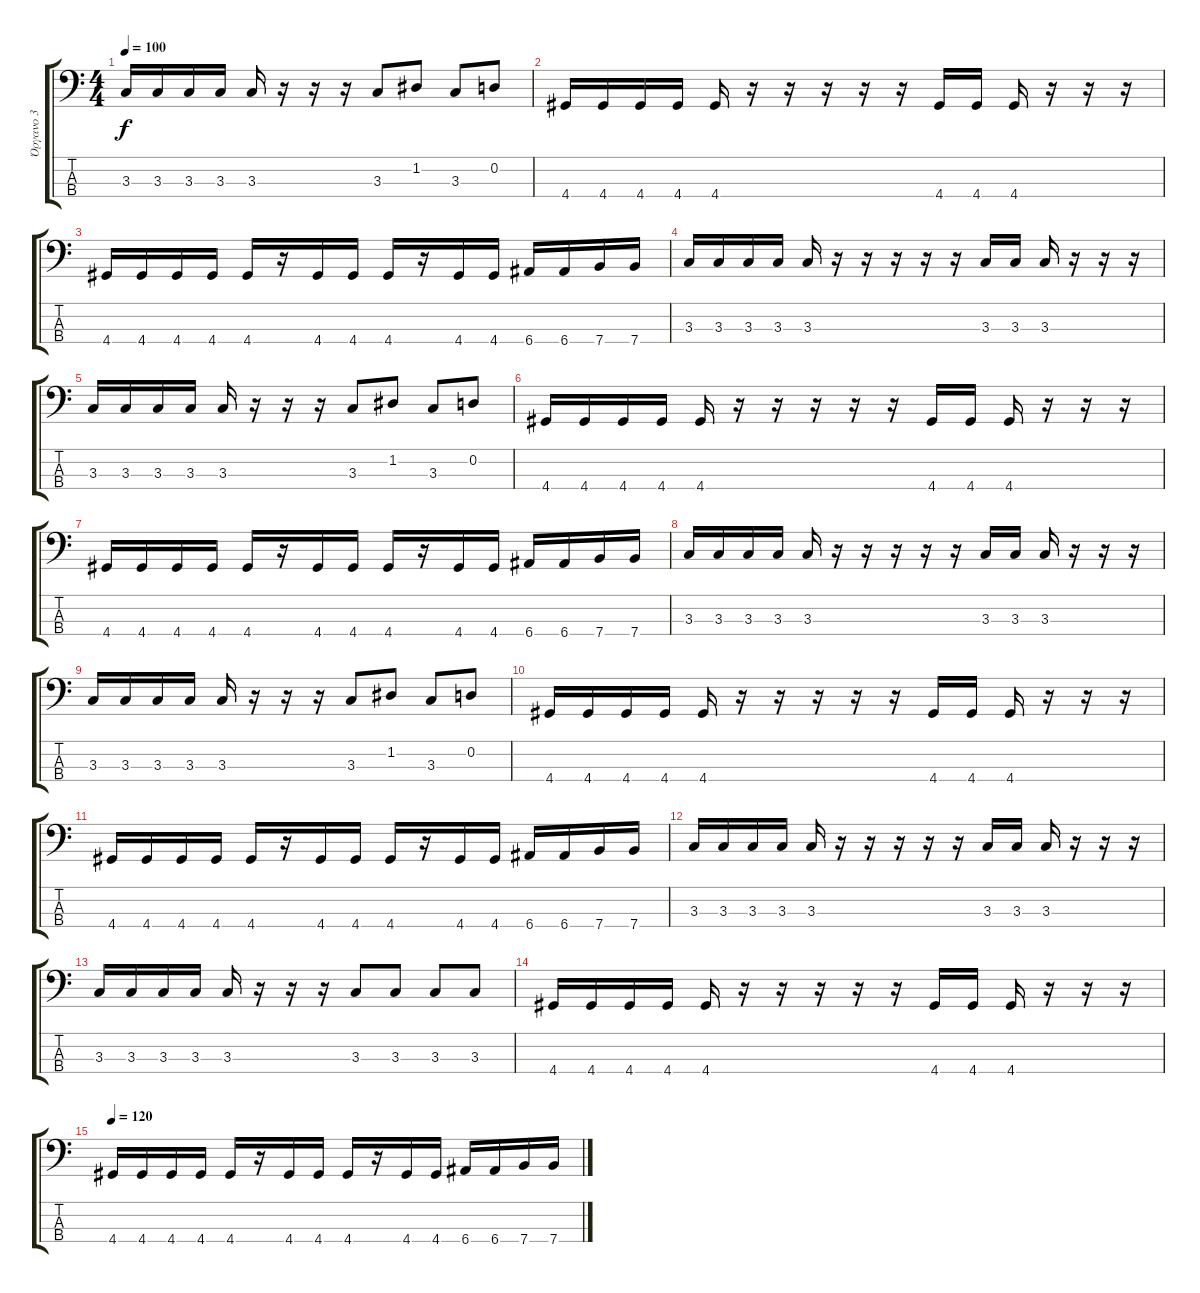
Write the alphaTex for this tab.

\track ("Όργανο 3" "Όργανο 3") {instrument electricbassfinger}
\staff {score tabs}
\tuning (G2 D2 A1 E1) {hide}
\ts (4 4)
\tempo 100
\clef f4
\ks c
3.3.16{dy f} 3.3.16 3.3.16 3.3.16 3.3.16 r.16 r.16 r.16 3.3.8 1.2.8 3.3.8 0.2.8 |
4.4.16 4.4.16 4.4.16 4.4.16 4.4.16 r.16 r.16 r.16 r.16 r.16 4.4.16 4.4.16 4.4.16 r.16 r.16 r.16 |
4.4.16 4.4.16 4.4.16 4.4.16 4.4.16 r.16 4.4.16 4.4.16 4.4.16 r.16 4.4.16 4.4.16 6.4.16 6.4.16 7.4.16 7.4.16 |
3.3.16 3.3.16 3.3.16 3.3.16 3.3.16 r.16 r.16 r.16 r.16 r.16 3.3.16 3.3.16 3.3.16 r.16 r.16 r.16 |
3.3.16 3.3.16 3.3.16 3.3.16 3.3.16 r.16 r.16 r.16 3.3.8 1.2.8 3.3.8 0.2.8 |
4.4.16 4.4.16 4.4.16 4.4.16 4.4.16 r.16 r.16 r.16 r.16 r.16 4.4.16 4.4.16 4.4.16 r.16 r.16 r.16 |
4.4.16 4.4.16 4.4.16 4.4.16 4.4.16 r.16 4.4.16 4.4.16 4.4.16 r.16 4.4.16 4.4.16 6.4.16 6.4.16 7.4.16 7.4.16 |
3.3.16 3.3.16 3.3.16 3.3.16 3.3.16 r.16 r.16 r.16 r.16 r.16 3.3.16 3.3.16 3.3.16 r.16 r.16 r.16 |
3.3.16 3.3.16 3.3.16 3.3.16 3.3.16 r.16 r.16 r.16 3.3.8 1.2.8 3.3.8 0.2.8 |
4.4.16 4.4.16 4.4.16 4.4.16 4.4.16 r.16 r.16 r.16 r.16 r.16 4.4.16 4.4.16 4.4.16 r.16 r.16 r.16 |
4.4.16 4.4.16 4.4.16 4.4.16 4.4.16 r.16 4.4.16 4.4.16 4.4.16 r.16 4.4.16 4.4.16 6.4.16 6.4.16 7.4.16 7.4.16 |
3.3.16 3.3.16 3.3.16 3.3.16 3.3.16 r.16 r.16 r.16 r.16 r.16 3.3.16 3.3.16 3.3.16 r.16 r.16 r.16 |
3.3.16 3.3.16 3.3.16 3.3.16 3.3.16 r.16 r.16 r.16 3.3.8 3.3.8 3.3.8 3.3.8 |
4.4.16 4.4.16 4.4.16 4.4.16 4.4.16 r.16 r.16 r.16 r.16 r.16 4.4.16 4.4.16 4.4.16 r.16 r.16 r.16 |
\tempo 120
4.4.16 4.4.16 4.4.16 4.4.16 4.4.16 r.16 4.4.16 4.4.16 4.4.16 r.16 4.4.16 4.4.16 6.4.16 6.4.16 7.4.16 7.4.16
